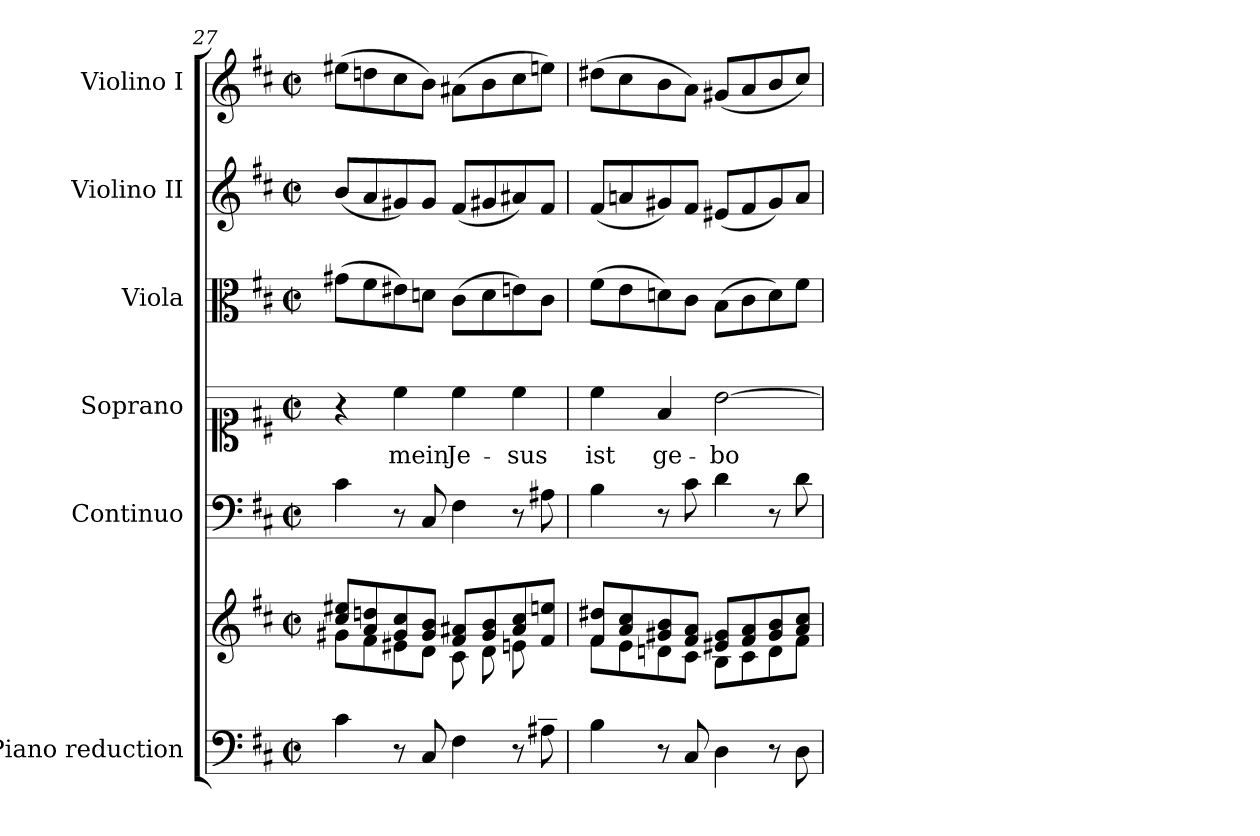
**kern	**kern	**kern	**kern	**text	**kern	**kern	**kern
*part6	*part6	*part5	*part4	*part4	*part3	*part2	*part1
*staff7	*staff6	*staff5	*staff4	*staff4	*staff3	*staff2	*staff1
*I"Piano reduction	*	*I"Continuo	*I"Soprano	*	*I"Viola	*I"Violino II	*I"Violino I
*I'Pno	*	*	*	*	*I'Vla	*I'Vln	*I'Vln
*clefF4	*clefG2	*clefF4	*clefC1	*	*clefC3	*clefG2	*clefG2
*k[f#c#]	*k[f#c#]	*k[f#c#]	*k[f#c#]	*	*k[f#c#]	*k[f#c#]	*k[f#c#]
*M2/2	*M2/2	*M2/2	*M2/2	*	*M2/2	*M2/2	*M2/2
*met(c|)	*met(c|)	*met(c|)	*met(c|)	*	*met(c|)	*met(c|)	*met(c|)
=27	=27	=27	=27	=27	=27	=27	=27
*^	*^	*	*	*	*	*	*
2..ryy	4c#\	8cc#/ 8ee#X/L	8g#X\L	4c#\	4r	.	(>8g#X\L	(<8b/L	(>8ee#X\L
.	.	8a/ 8ddn/	8f#\	.	.	.	8f#\	8a/	8ddn\
!	!	!	!	!	!	!LO:LY:b	!	!	!
.	8r	8g#/ 8cc#/	8e#X\	8r	4cc#\	mein	8e#X\)	8g#X/)	8cc#\
.	8C#/	8g#/ 8b/J	8d\J	8C#/	.	.	8dn\J	8g#/J	8b\J)
!	!	!	!	!	!	!LO:LY:b	!	!	!
.	4F#\	8f#/ 8a#X/L	8c#\L	4F#\	4cc#\	Je-	(>8c#\L	(<8f#/L	(>8a#X\L
.	.	8g#/ 8b/	8d\	.	.	.	8d\	8g#X/	8b\
!	!	!	!	!	!	!LO:LY:b	!	!	!
.	8r	8a#/ 8cc#/	8en\	8r	4cc#\	-sus	8en\)	8a#X/)	8cc#\
8c#/J	8A#X\	8f#/ 8een/J	8ryy	8A#X\	.	.	8c#\J	8f#/J	8een\J)
!!LO:LB:g=z
=28	=28	=28	=28	=28	=28	=28	=28	=28	=28
!	!	!	!	!	!	!LO:LY:b	!	!	!
*v	*v	*	*	*	*	*	*	*	*
4B\	8f#/ 8dd#X/L	8f#\L	4B\	4cc#\	ist	(>8f#\L	(<8f#/L	(>8dd#X\L
.	8a/ 8cc#/	8e\	.	.	.	8e\	8an/	8cc#\
!	!	!	!	!	!LO:LY:b	!	!	!
8r	8g#X/ 8b/	8dn\	8r	4f#/	ge-	8dn\)	8g#X/)	8b\
8C#/	8f#/ 8a/J	8c#\J	8c#\	.	.	8c#\J	8f#/J	8a\J)
!	!	!	!	!	!LO:LY:b	!	!	!
4D\	8e#X/ 8g#/L	8B\L	4d\	[2b\	-bo-	(>8B\L	(<8e#X/L	(<8g#X/L
.	8f#/ 8a/	8c#\	.	.	.	8c#\	8f#/	8a/
8r	8g#/ 8b/	8d\	8r	.	.	8d\)	8g#/)	8b/
8D\	8a/ 8cc#/J	8f#\J	8d\	.	.	8f#\J	8a/J	8cc#/J)
*	*v	*v	*	*	*	*	*	*
=	=	=	=	=	=	=	=
*-	*-	*-	*-	*-	*-	*-	*-
